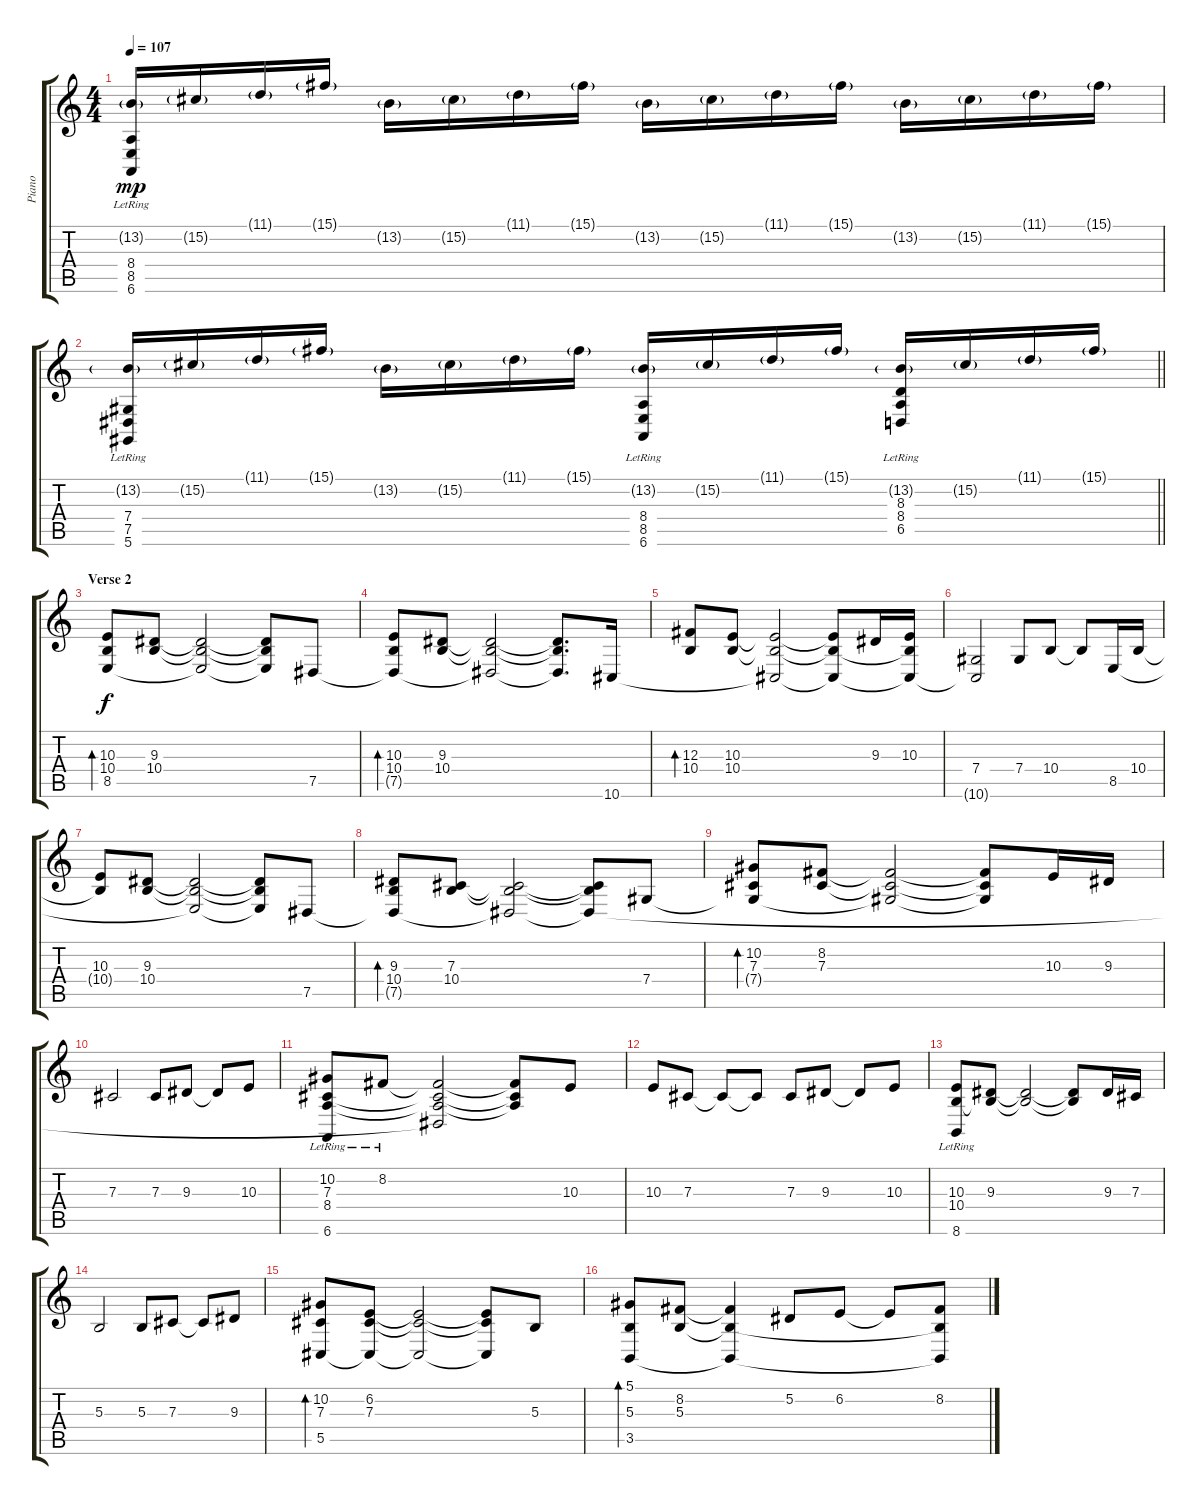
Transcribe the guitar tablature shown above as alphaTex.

\track ("Piano" "Piano") {instrument acousticgrandpiano}
\staff {score tabs}
\tuning (Eb4 Bb3 Gb3 Db3 Ab2 Eb2) {hide}
\ts (4 4)
\tempo 107
\clef g2
\ks c
(13.2{g} 8.4{lr} 8.5{lr} 6.6{lr}).16{dy mp} 15.2{g}.16 11.1{g}.16 15.1{g}.16 13.2{g}.16 15.2{g}.16 11.1{g}.16 15.1{g}.16 13.2{g}.16 15.2{g}.16 11.1{g}.16 15.1{g}.16 13.2{g}.16 15.2{g}.16 11.1{g}.16 15.1{g}.16 |
\barLineRight lightlight
(13.2{g} 7.4{lr} 7.5{lr} 5.6{lr}).16 15.2{g}.16 11.1{g}.16 15.1{g}.16 13.2{g}.16 15.2{g}.16 11.1{g}.16 15.1{g}.16 (13.2{g} 8.4{lr} 8.5{lr} 6.6{lr}).16 15.2{g}.16 11.1{g}.16 15.1{g}.16 (13.2{g} 8.3{lr} 8.4{lr} 6.5{lr}).16 15.2{g}.16 11.1{g}.16 15.1{g}.16 |
\section ("" "Verse 2")
(10.3 10.4 8.5).8{bd 60 dy f volume 13} (9.3 10.4).8 (9.3{t} 10.4{t} 8.5{t}).2 (9.3{t} 10.4{t} 8.5{t}).8 7.5.8 |
(10.3 10.4 7.5{t}).8{bd 60} (9.3 10.4).8 (9.3{t} 10.4{t} 7.5{t}).2 (9.3{t} 10.4{t} 7.5{t}).8{d} 10.6.16 |
(12.3 10.4).8{bd 60} (10.3 10.4).8 (10.3{t} 10.4{t} 10.6{t}).2 (10.3{t} 10.4{t} 10.6{t}).8 9.3.16 (10.3 10.4{t} 10.6{t}).16 |
(7.4 10.6{t}).2 7.4.8 10.4.8 10.4{t}.8 8.5.16 10.4.16 |
(10.3 10.4{t}).8 (9.3 10.4).8 (9.3{t} 10.4{t} 8.5{t}).2 (9.3{t} 10.4{t} 8.5{t}).8 7.5.8 |
(9.3 10.4 7.5{t}).8{bd 60} (7.3 10.4).8 (7.3{t} 10.4{t} 7.5{t}).2 (7.3{t} 10.4{t} 7.5{t}).8 7.4.8 |
(10.2 7.3 7.4{t}).8{bd 60} (8.2 7.3).8 (8.2{t} 7.3{t} 7.4{t}).2 (8.2{t} 7.3{t} 7.4{t}).8 10.3.16 9.3.16 |
7.3.2 7.3.8 9.3.8 9.3{t}.8 10.3.8 |
(10.2 7.3 8.4{lr} 6.6{lr}).8 8.2{lr}.8 (8.2{t} 7.3{t} 8.4{t} 7.5{t}).2 (8.2{t} 7.3{t} 8.4{t}).8 10.3.8 |
10.3.8 7.3.8 7.3{t}.8 7.3{t}.8 7.3.8 9.3.8 9.3{t}.8 10.3.8 |
(10.3 10.4{lr} 8.6{lr}).8 (9.3 10.4{t}).8 (9.3{t} 10.4{t}).2 (9.3{t} 10.4{t}).8 9.3.16 7.3.16 |
5.3.2 5.3.8 7.3.8 7.3{t}.8 9.3.8 |
(10.2 7.3 5.5).8{bd 60} (6.2 7.3 5.5{t}).8 (6.2{t} 7.3{t} 5.5{t}).2 (6.2{t} 7.3{t} 5.5{t}).8 5.3.8 |
(5.1 5.3 3.5).8{bd 60} (8.2 5.3).8 (8.2{t} 5.3{t} 3.5{t}).4 5.2.8 6.2.8 6.2{t}.8 (8.2 5.3{t} 3.5{t}).8
